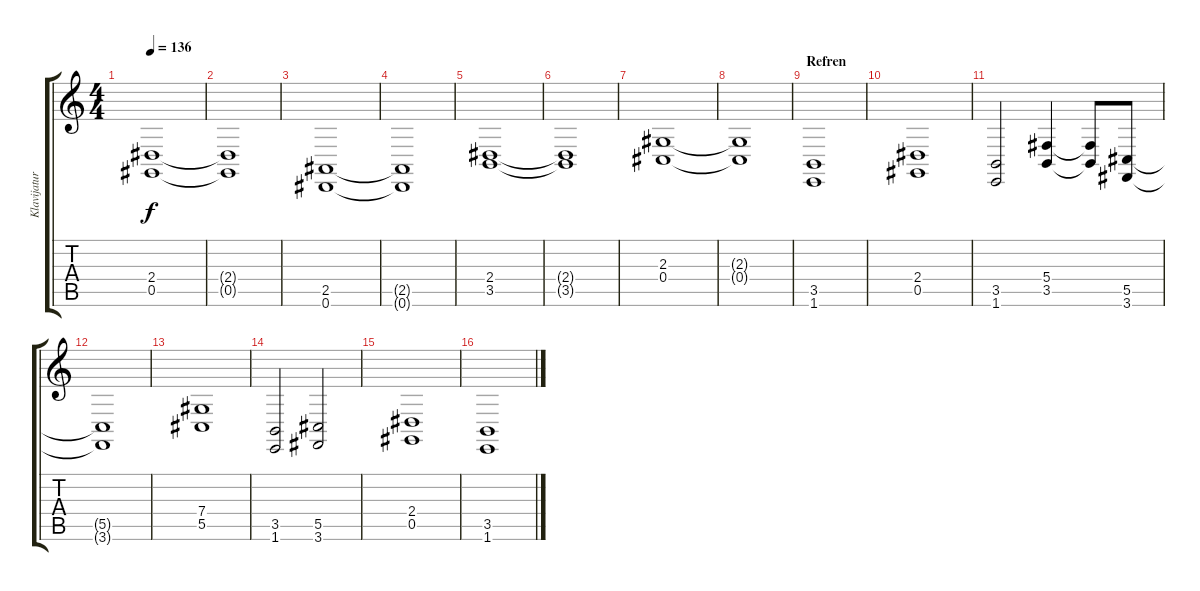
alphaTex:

\track ("Klavijature" "Klavijatur") {instrument stringensemble1}
\staff {score tabs}
\tuning (Eb4 Bb3 Gb3 Db3 Ab2 Eb2) {hide}
\ts (4 4)
\tempo 136
\clef g2
\ks c
(2.4 0.5).1{dy f} |
(2.4{t} 0.5{t}).1 |
(2.5 0.6).1 |
(2.5{t} 0.6{t}).1 |
(2.4 3.5).1 |
(2.4{t} 3.5{t}).1 |
(2.3 0.4).1 |
(2.3{t} 0.4{t}).1 |
\section ("" "Refren")
(3.5 1.6).1 |
(2.4 0.5).1 |
(3.5 1.6).2 (5.4 3.5).4 (5.4{t} 3.5{t}).8 (5.5 3.6).8 |
(5.5{t} 3.6{t}).1 |
(7.4 5.5).1 |
(3.5 1.6).2 (5.5 3.6).2 |
(2.4 0.5).1 |
(3.5 1.6).1
